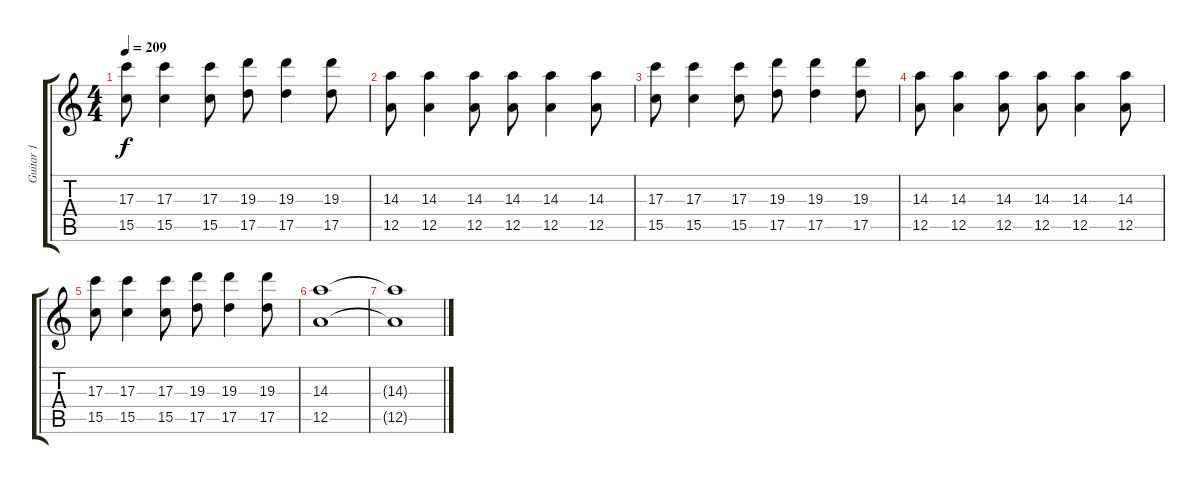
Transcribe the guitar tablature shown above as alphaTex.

\track ("Guitar 1" "Guitar 1") {instrument distortionguitar}
\staff {score tabs}
\tuning (E4 B3 G3 D3 A2 E2) {hide}
\ts (4 4)
\tempo 209
\clef g2
\ks c
(17.3 15.5).8{dy f} (17.3 15.5).4 (17.3 15.5).8 (19.3 17.5).8 (19.3 17.5).4 (19.3 17.5).8 |
(14.3 12.5).8 (14.3 12.5).4 (14.3 12.5).8 (14.3 12.5).8 (14.3 12.5).4 (14.3 12.5).8 |
(17.3 15.5).8 (17.3 15.5).4 (17.3 15.5).8 (19.3 17.5).8 (19.3 17.5).4 (19.3 17.5).8 |
(14.3 12.5).8 (14.3 12.5).4 (14.3 12.5).8 (14.3 12.5).8 (14.3 12.5).4 (14.3 12.5).8 |
(17.3 15.5).8 (17.3 15.5).4 (17.3 15.5).8 (19.3 17.5).8 (19.3 17.5).4 (19.3 17.5).8 |
(14.3 12.5).1 |
(14.3{t} 12.5{t}).1
